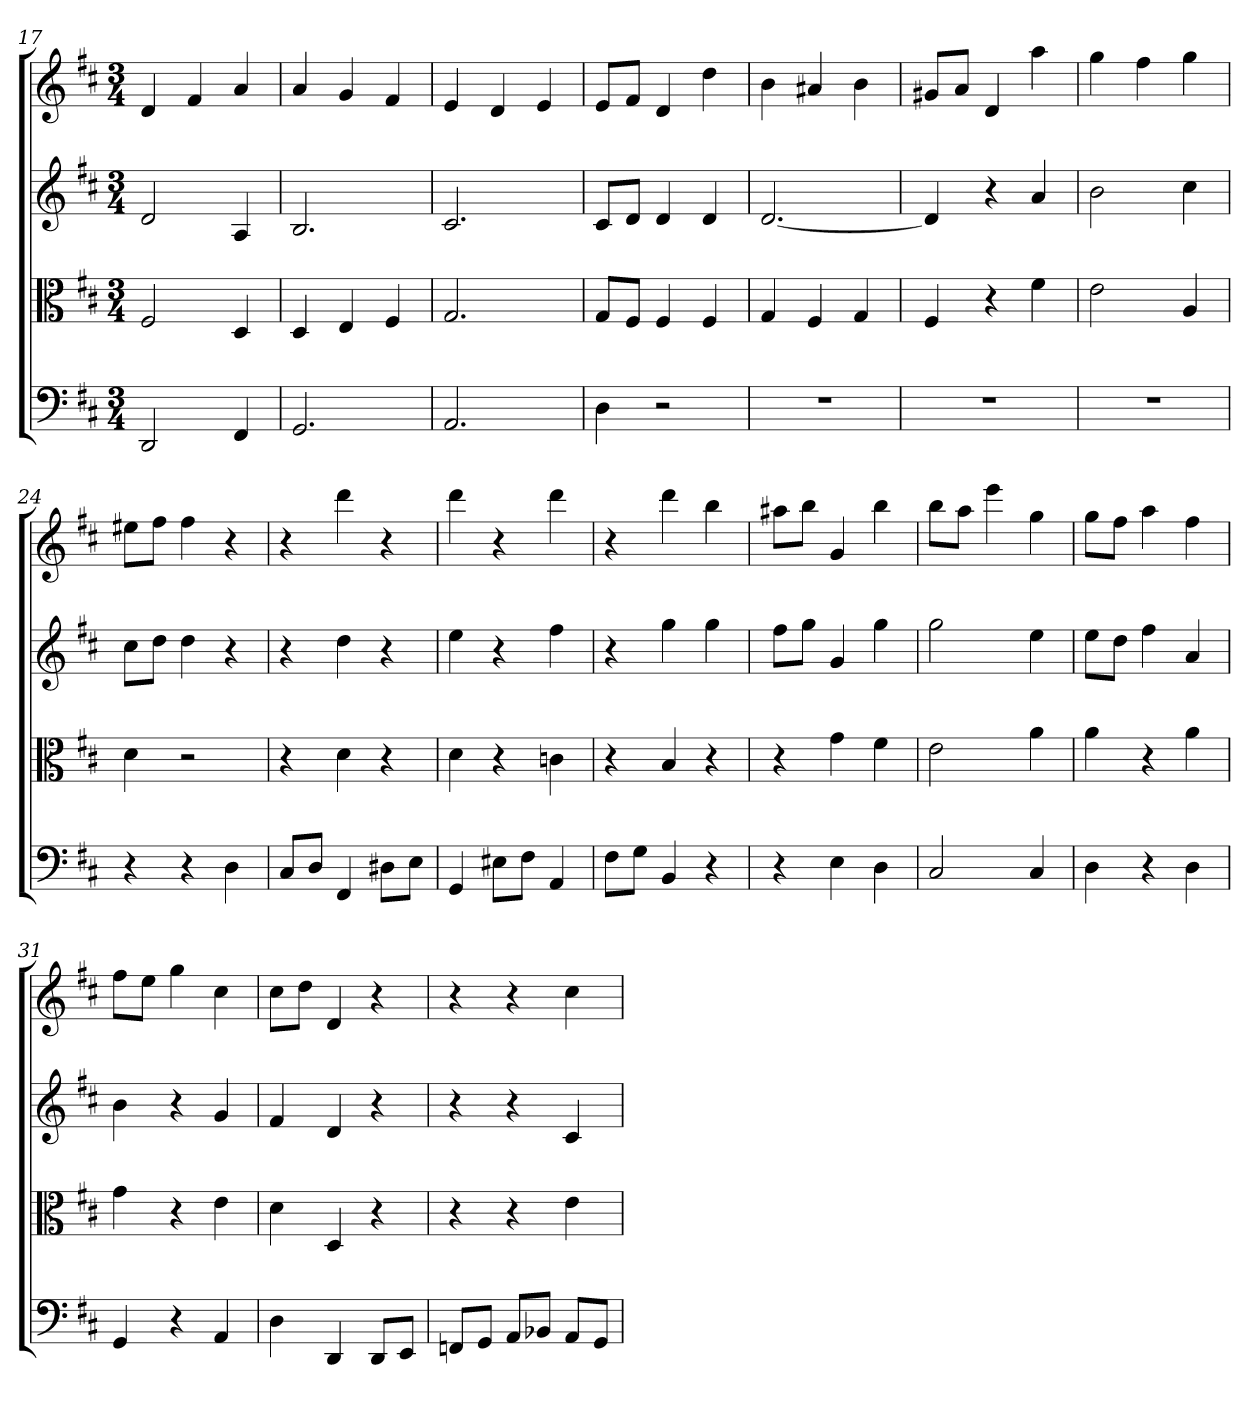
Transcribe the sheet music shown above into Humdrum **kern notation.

**kern	**kern	**kern	**kern
*part4	*part3	*part2	*part1
*staff4	*staff3	*staff2	*staff1
*clefF4	*clefC3	*	*
*k[f#c#]	*k[f#c#]	*k[f#c#]	*k[f#c#]
*D:	*D:	*D:	*D:
*M3/4	*M3/4	*M3/4	*M3/4
=17	=17	=17	=17
2DD	2F#	2d	4d
.	.	.	4f#
4FF#	4D	4A	4a
=18	=18	=18	=18
2.GG	4D	2.B	4a
.	4E	.	4g
.	4F#	.	4f#
=19	=19	=19	=19
2.AA	2.G	2.c#	4e
.	.	.	4d
.	.	.	4e
=20	=20	=20	=20
4D	8G/L	8c#L	8eL
.	8F#/J	8dJ	8f#J
2r	4F#	4d	4d
.	4F#	4d	4dd
=21	=21	=21	=21
2.r	4G	[2.d	4b
.	4F#	.	4a#X
.	4G	.	4b
=22	=22	=22	=22
2.r	4F#	4d]	8g#XL
.	.	.	8aJ
.	4r	4r	4d
.	4f#	4a	4aa
=23	=23	=23	=23
2.r	2e	2b	4gg
.	.	.	4ff#
.	4A	4cc#	4gg
=24	=24	=24	=24
4r	4d	8cc#L	8ee#XL
.	.	8ddJ	8ff#J
4r	2r	4dd	4ff#
4D	.	4r	4r
=25	=25	=25	=25
8C#/L	4r	4r	4r
8D/J	.	.	.
4FF#	4d	4dd	4ddd
8D#X\L	4r	4r	4r
8E\J	.	.	.
=26	=26	=26	=26
4GG	4d	4ee	4ddd
8E#X\L	4r	4r	4r
8F#\J	.	.	.
4AA	4cn	4ff#	4ddd
=27	=27	=27	=27
8F#\L	4r	4r	4r
8G\J	.	.	.
4BB	4B	4gg	4ddd
4r	4r	4gg	4bb
=28	=28	=28	=28
4r	4r	8ff#L	8aa#XL
.	.	8ggJ	8bbJ
4E	4g	4g	4g
4D	4f#	4gg	4bb
=29	=29	=29	=29
2C#	2e	2gg	8bbL
.	.	.	8aaJ
.	.	.	4eee
4C#	4a	4ee	4gg
=30	=30	=30	=30
4D	4a	8eeL	8ggL
.	.	8ddJ	8ff#J
4r	4r	4ff#	4aa
4D	4a	4a	4ff#
=31	=31	=31	=31
4GG	4g	4b	8ff#L
.	.	.	8eeJ
4r	4r	4r	4gg
4AA	4e	4g	4cc#
=32	=32	=32	=32
4D	4d	4f#	8cc#L
.	.	.	8ddJ
4DD	4D	4d	4d
8DD/L	4r	4r	4r
8EE/J	.	.	.
=33	=33	=33	=33
8FFn/L	4r	4r	4r
8GG/J	.	.	.
8AA/L	4r	4r	4r
8BB-X/J	.	.	.
8AA/L	4e	4c#	4cc#
8GG/J	.	.	.
=	=	=	=
*-	*-	*-	*-
